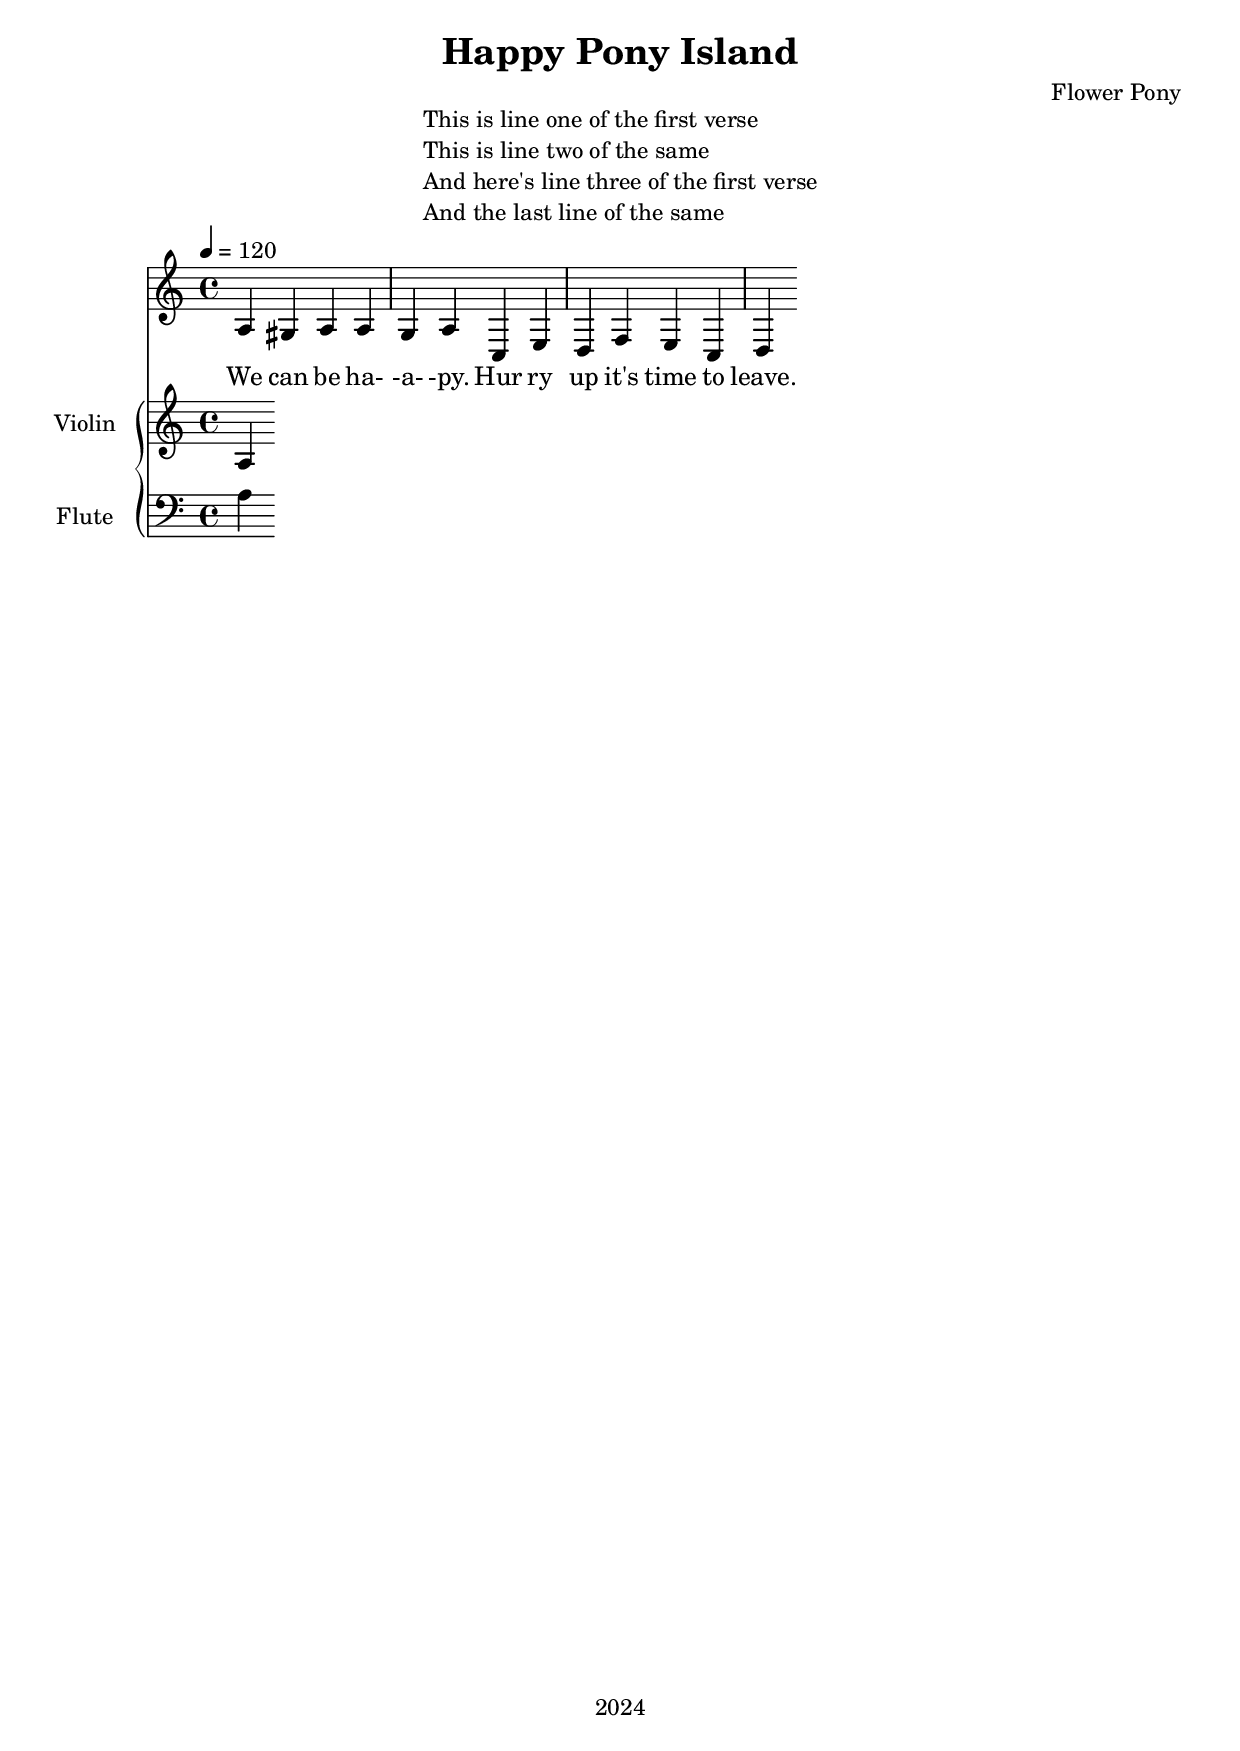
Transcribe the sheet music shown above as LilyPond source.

\version "2.21.0"

\header {
 date = "2024"
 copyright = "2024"
 title = "Happy Pony Island"
 composer = "Flower Pony"
}


\book {

\markup {
  \fill-line {
    ""
    {
      \column {
        \left-align {
          "This is line one of the first verse"
          "This is line two of the same"
          "And here's line three of the first verse"
          "And the last line of the same"
        }
      }
    }
    ""
  }
}

  \score {
  <<
    \new Staff = "singer" <<
      \new Voice = "vocal" { \time 4/4 
                     a gis a a g a
                     c e d f e c d}
      \addlyrics { \time 4/4 

                    We can be ha- -a- -py.
                    Hur ry up it's time to leave.
                    Few will un der stand and that's OK. }
                            
    >>
\new PianoStaff = "piano" <<
      \new Staff = "upper" \with {
  instrumentName = "Violin "
  shortInstrumentName = ""
}
{
        \set Staff.midiInstrument = "glockenspiel"
        \tempo 4 = 120 % This sets the quarter note (crotchet) to 120 BPM

       \clef treble 
        \time 4/4 


                                        { a }
      }
      \new Staff = "lower" 
\with {
  instrumentName = "Flute "
  shortInstrumentName = ""
} { 
        \set Staff.midiInstrument = "flute"
        \tempo 4 = 120 % This sets the quarter note (crotchet) to 120 BPM

        \clef bass 
        \time 4/4 { 
          a } 
      }
    >>


  >>
  \layout { }
  \midi { }
  }
}
